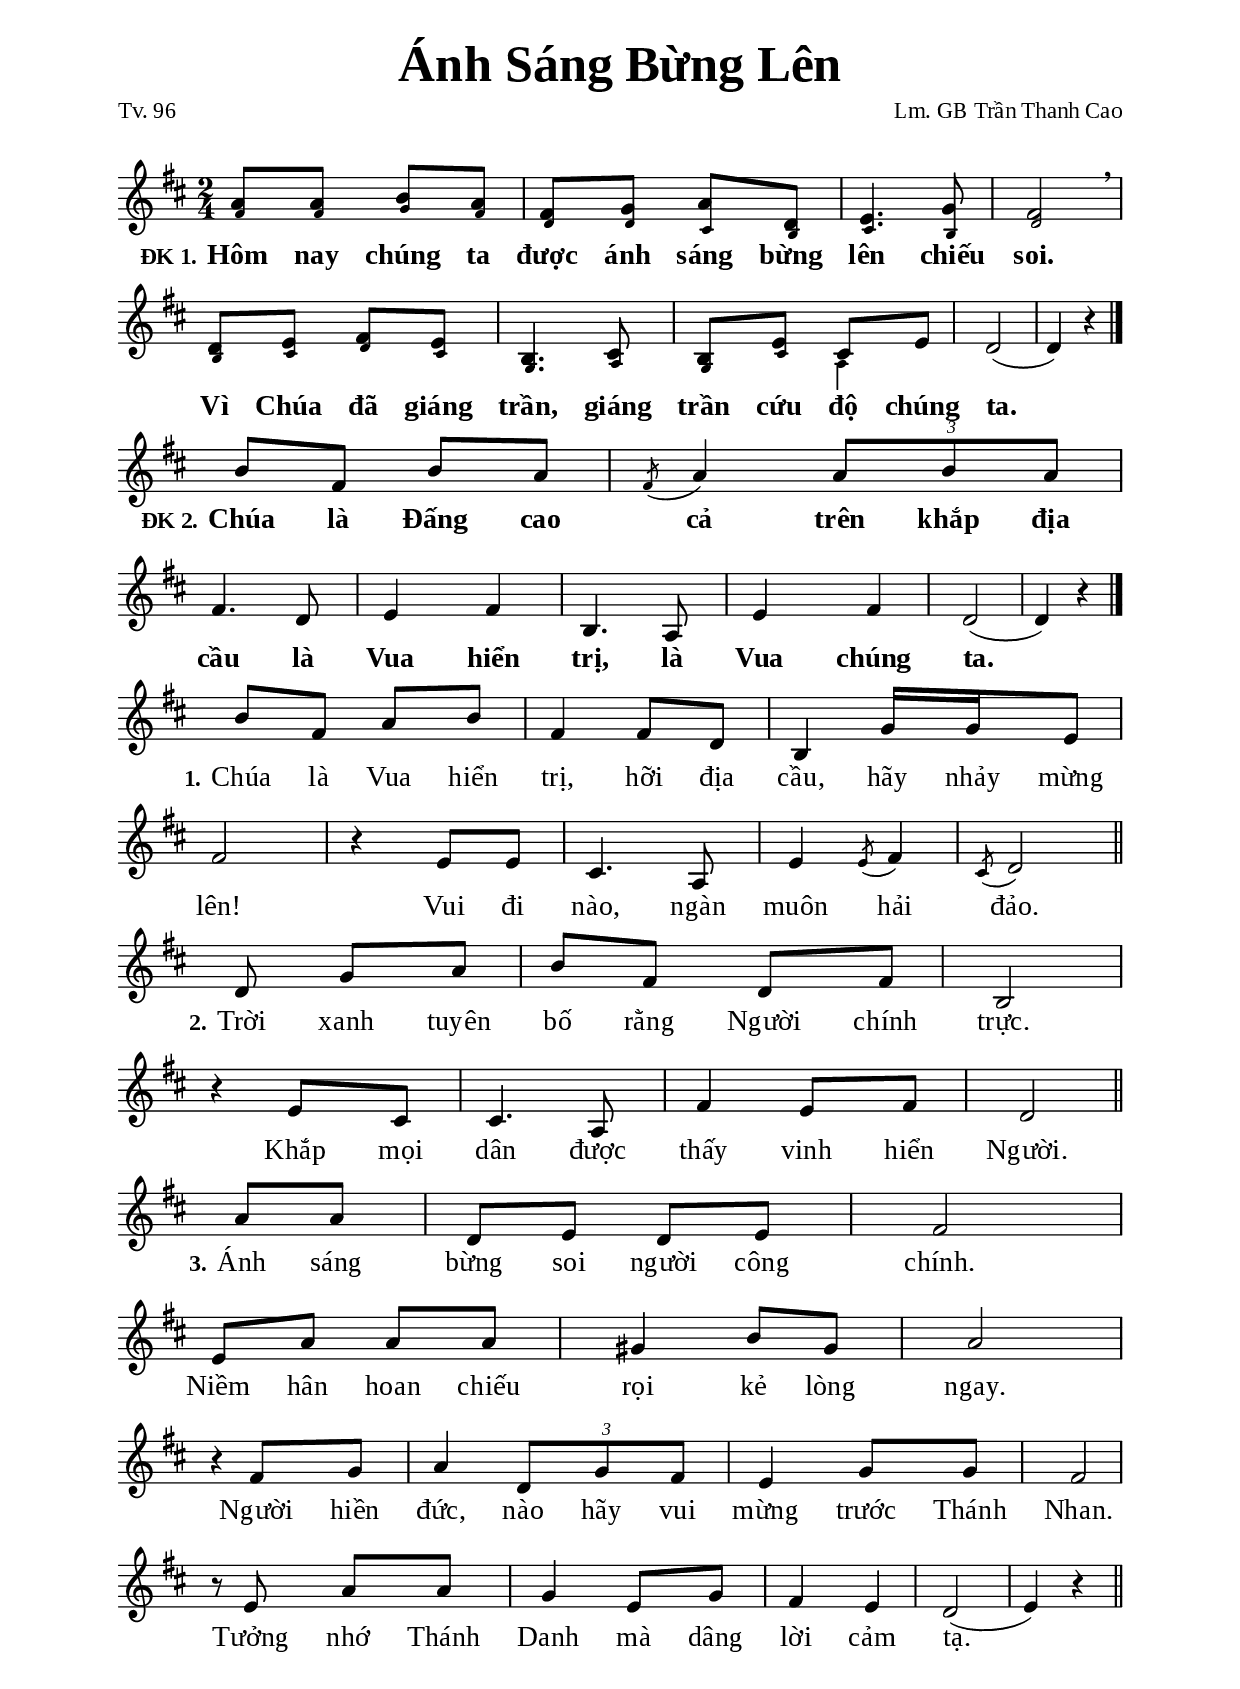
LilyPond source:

% Cài đặt chung
\version "2.22.1"
\include "english.ly"

\header {
  title = \markup { \fontsize #3 "Ánh Sáng Bừng Lên" }
  poet = "Tv. 96"
  composer = "Lm. GB Trần Thanh Cao"
  arranger = " "
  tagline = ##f
}

% Nhạc điệp khúc
nhacDiepKhucSop = \relative c'' {
  a8 a b a |
  fs g a d, |
  e4. g8 |
  fs2 \breathe |
  d8 e fs e |
  b4. cs8 |
  b e cs e |
  d2 ( |
  d4) r \bar "|."
}

% Nốt bè phụ
nhacDiepKhucBas = \relative c' {
  fs8 fs 	g fs |
  d d cs b |
  cs4. b8 |
  d2 |
  b8 cs d cs |
  g4. a8 |
  g cs a4 |
  d2 ( |
  d4) r
}

nhacDiepKhucKhac = \relative c'' {
  b8 fs b a |
  \slashedGrace { fs8 (} a4) \tuplet 3/2 { a8 b a } |
  fs4. d8 |
  e4 fs |
  b,4. a8 |
  e'4 fs |
  d2( |
  d4) r \bar "|."
}

% Nhạc phiên khúc
nhacPhienKhucMot = \relative c'' {
  b8 fs a b |
  fs4 fs8 d |
  b4 g'16 g e8 |
  fs2 |
  r4 e8 e |
  cs4. a8 |
  e'4 \acciaccatura e8 fs4 |
  \acciaccatura cs8 d2 \bar "||"
}

nhacPhienKhucHai = \relative c' {
  \partial 4. d8 g a |
  b fs d fs |
  b,2 |
  r4 e8 cs |
  cs4. a8 |
  fs'4 e8 fs |
  d2 \bar "||"
}

nhacPhienKhucBa = \relative c'' {
  \partial 4 a8 a |
  d,8 e d e |
  fs2 |
  e8 a a a |
  gs4b8 gs |
  a2 |
  r4 fs8 g |
  a4 \tuplet 3/2 { d,8 g fs } |
  e4 g8 g |
  fs2 |
  r8 e a a |
  g4 e8 g |
  fs4 e |
  d2 ( |
  e4) r \bar "||"
}

% Lời điệp khúc
loiDiepKhuc = \lyricmode {
  \set stanza = #"ĐK 1."
  Hôm nay chúng ta được ánh sáng bừng lên chiếu soi.
  Vì Chúa đã giáng trần, giáng trần cứu độ chúng ta.
}

loiDiepKhucKhac = \lyricmode {
  \set stanza = #"ĐK 2."
  Chúa là Đấng cao cả trên khắp địa cầu
  là Vua hiển trị, là Vua chúng ta.
}

% Lời phiên khúc
loiPhienKhucMot = \lyricmode {
  \set stanza = #"1."
  Chúa là Vua hiển trị, hỡi địa cầu, hãy nhảy mừng lên!
  Vui đi nào, ngàn muôn hải đảo.
}

loiPhienKhucHai = \lyricmode {
  \set stanza = #"2."
  Trời xanh tuyên bố rằng Người chính trực.
  Khắp mọi dân được thấy vinh hiển Người.
}

loiPhienKhucBa = \lyricmode {
  \set stanza = #"3."
  Ánh sáng bừng soi người công chính.
  Niềm hân hoan chiếu rọi kẻ lòng ngay.
  Người hiền đức, nào hãy vui mừng trước Thánh Nhan.
  Tưởng nhớ Thánh Danh mà dâng lời cảm tạ.
}

% Dàn trang
\paper {
  #(set-paper-size "a4")
  top-margin = 10\mm
  bottom-margin = 10\mm
  left-margin = 20\mm
  right-margin = 20\mm
  indent = #0
  #(define fonts
    (make-pango-font-tree
      "Liberation Serif"
      "Liberation Serif"
      "Liberation Serif"
      (/ 20 20)))
  page-count = #1
  system-system-spacing = #'((basic-distance . 12))
  score-system-spacing = #'((basic-distance . 12))
}

% Thiết lập tông và nhịp
TongNhip = { \key d \major \time 2/4 }

% Đổi kích thước nốt cho bè phụ
notBePhu =
#(define-music-function (font-size music) (number? ly:music?)
   (for-some-music
     (lambda (m)
       (if (music-is-of-type? m 'rhythmic-event)
           (begin
             (set! (ly:music-property m 'tweaks)
                   (cons `(font-size . ,font-size)
                         (ly:music-property m 'tweaks)))
             #t)
           #f))
     music)
   music)

\score {
  \new ChoirStaff <<
    \new Staff = diepKhuc \with {
        \consists "Merge_rests_engraver"
        %\magnifyStaff #(magstep +1)
        printPartCombineTexts = ##f
      }
      <<
      \new Voice \TongNhip \partCombine 
        \nhacDiepKhucSop
        \notBePhu -3 { \nhacDiepKhucBas }
      \new NullVoice = nhacThamChieu \nhacDiepKhucSop
      \new Lyrics \lyricsto nhacThamChieu \loiDiepKhuc
      >>
  >>
  \layout {
    \override Lyrics.LyricText.font-series = #'bold
    \override Lyrics.LyricText.font-size = #+2
    \override Lyrics.LyricSpace.minimum-distance = #2.5
    \override Score.BarNumber.break-visibility = ##(#f #f #f)
    \override Score.SpacingSpanner.uniform-stretching = ##t
  }
}

%\markup { \vspace #0.5 }

\score {
  \new ChoirStaff <<
    \new Staff = phienKhuc \with {
        %\magnifyStaff #(magstep +1)
      }
      <<
      \new Voice = beSop {
        \TongNhip \nhacDiepKhucKhac
      }
    >>
    \new Lyrics \lyricsto beSop \loiDiepKhucKhac
  >>
  \layout {
    \override Lyrics.LyricText.font-series = #'bold
    \override Staff.TimeSignature.transparent = ##t
    \override Lyrics.LyricText.font-size = #+2
    \override Lyrics.LyricSpace.minimum-distance = #5
    \override Score.BarNumber.break-visibility = ##(#f #f #f)
    \override Score.SpacingSpanner.uniform-stretching = ##t
  }
}

%\markup { \vspace #0.5 }

\score {
  \new ChoirStaff <<
    \new Staff = phienKhuc \with {
        %\magnifyStaff #(magstep +1)
      }
      <<
      \new Voice = beSop {
        \TongNhip \nhacPhienKhucMot
      }
    >>
    \new Lyrics \lyricsto beSop \loiPhienKhucMot
  >>
  \layout {
    \override Staff.TimeSignature.transparent = ##t
    \override Lyrics.LyricText.font-size = #+2
    \override Lyrics.LyricSpace.minimum-distance = #3.5
    \override Score.BarNumber.break-visibility = ##(#f #f #f)
    \override Score.SpacingSpanner.uniform-stretching = ##t
  }
}

\score {
  \new ChoirStaff <<
    \new Staff = phienKhuc \with {
        %\magnifyStaff #(magstep +1)
      }
      <<
      \new Voice = beSop {
        \TongNhip \nhacPhienKhucHai
      }
    >>
    \new Lyrics \lyricsto beSop \loiPhienKhucHai
  >>
  \layout {
    \override Staff.TimeSignature.transparent = ##t
    \override Lyrics.LyricText.font-size = #+2
    \override Lyrics.LyricSpace.minimum-distance = #5
    \override Score.BarNumber.break-visibility = ##(#f #f #f)
    \override Score.SpacingSpanner.uniform-stretching = ##t
  }
}

\score {
  \new ChoirStaff <<
    \new Staff = phienKhuc \with {
        %\magnifyStaff #(magstep +1)
      }
      <<
      \new Voice = beSop {
        \TongNhip \nhacPhienKhucBa
      }
    >>
    \new Lyrics \lyricsto beSop \loiPhienKhucBa
  >>
  \layout {
    \override Staff.TimeSignature.transparent = ##t
    \override Lyrics.LyricText.font-size = #+2
    \override Lyrics.LyricSpace.minimum-distance = #3.5
    \override Score.BarNumber.break-visibility = ##(#f #f #f)
    \override Score.SpacingSpanner.uniform-stretching = ##t
  }
}